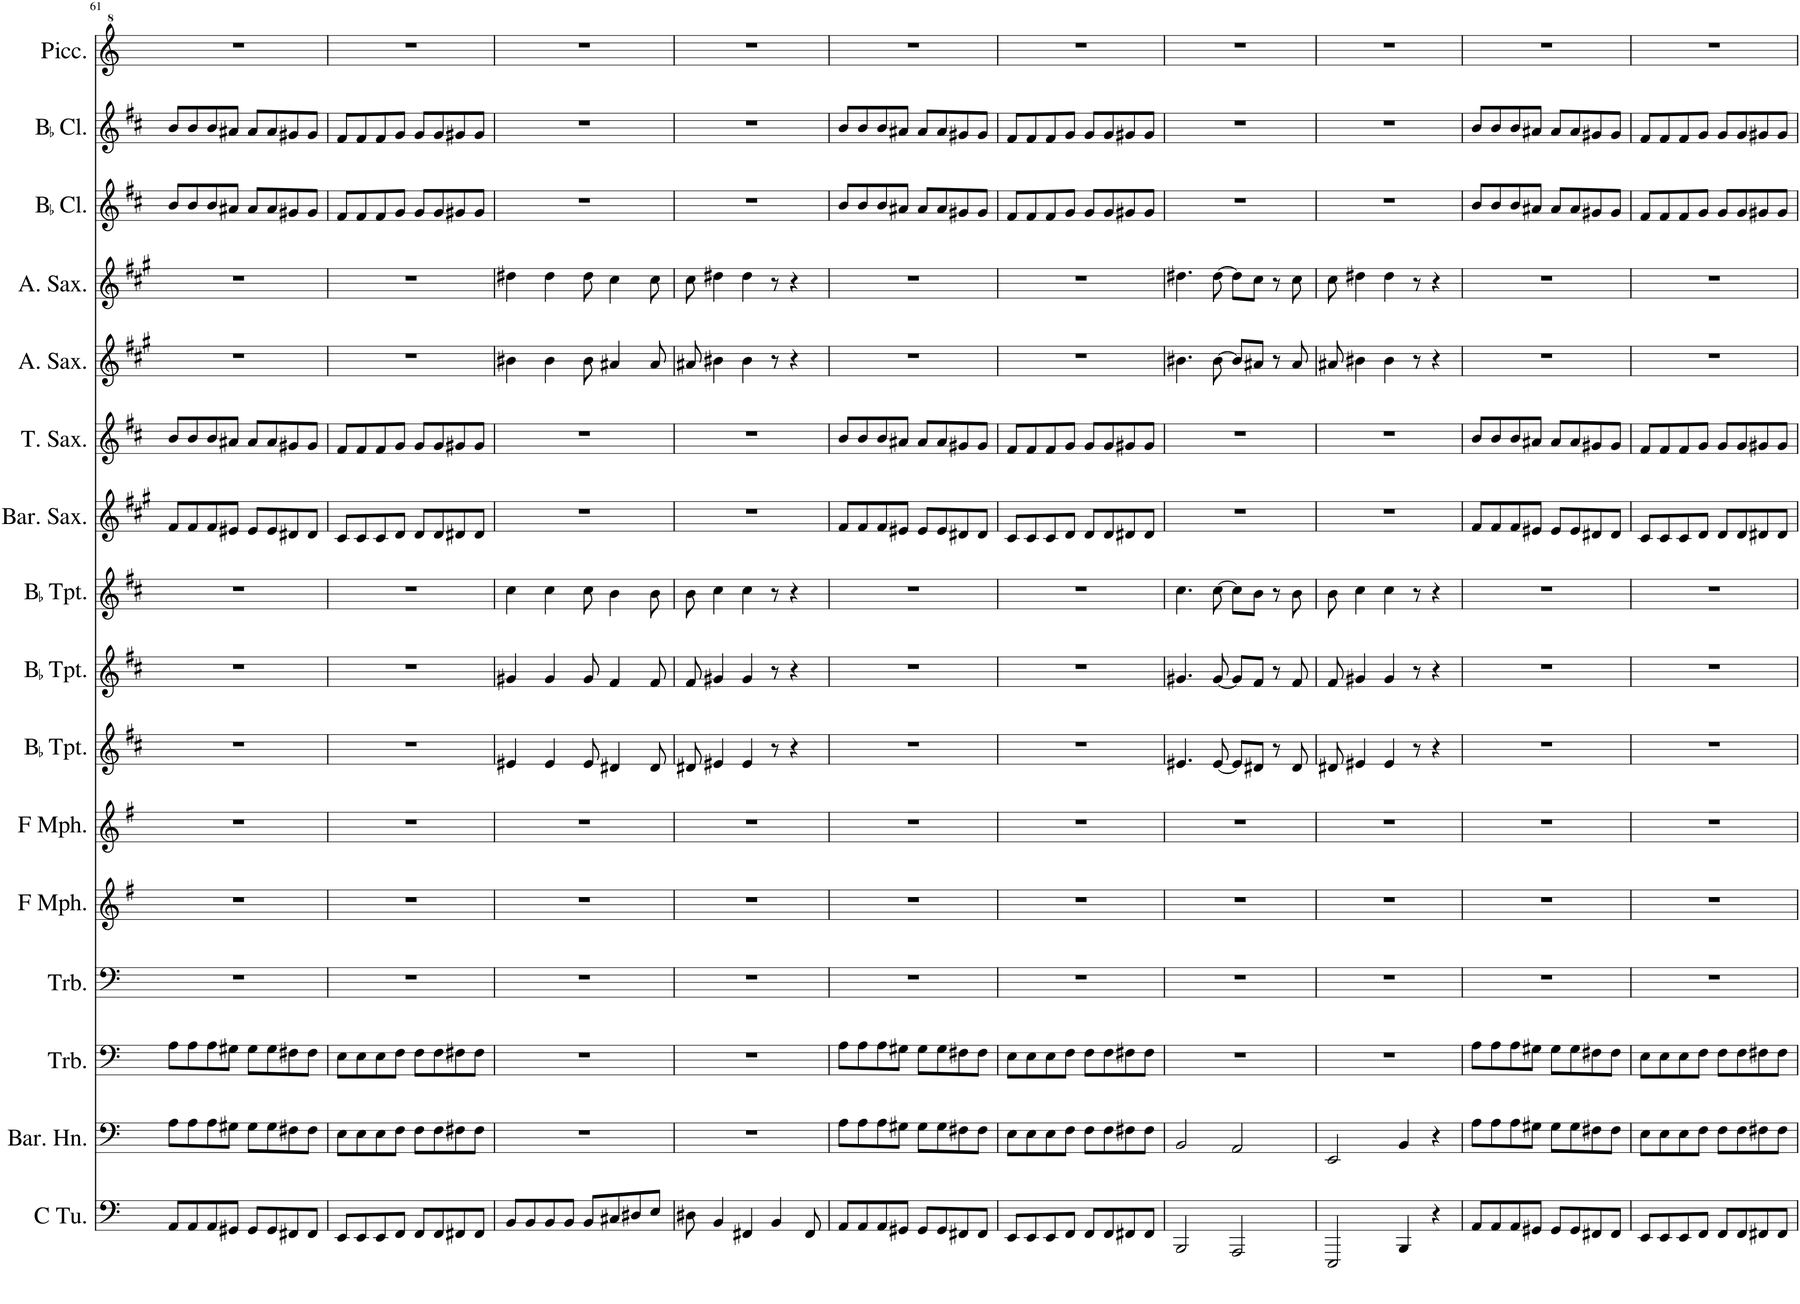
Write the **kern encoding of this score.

**kern	**kern	**kern	**kern	**kern	**kern	**kern	**kern	**kern	**kern	**kern	**kern	**kern	**kern	**kern	**kern
*part16	*part15	*part14	*part13	*part12	*part11	*part10	*part9	*part8	*part7	*part6	*part5	*part4	*part3	*part2	*part1
*staff16	*staff15	*staff14	*staff13	*staff12	*staff11	*staff10	*staff9	*staff8	*staff7	*staff6	*staff5	*staff4	*staff3	*staff2	*staff1
*I"C Tuba	*I"Baritone Horn	*I"Trombone	*I"Trombone	*I"F Mellophone	*I"F Mellophone	*I"BaccidentalFlat Trumpet	*I"BaccidentalFlat Trumpet	*I"BaccidentalFlat Trumpet	*I"Baritone Saxophone	*I"Tenor Saxophone	*I"Alto Saxophone	*I"Alto Saxophone	*I"BaccidentalFlat Clarinet	*I"BaccidentalFlat Clarinet	*I"Piccolo
*I'C Tu.	*I'Bar. Hn.	*I'Trb.	*I'Trb.	*I'F Mph.	*I'F Mph.	*I'BaccidentalFlat Tpt.	*I'BaccidentalFlat Tpt.	*I'BaccidentalFlat Tpt.	*I'Bar. Sax.	*I'T. Sax.	*I'A. Sax.	*I'A. Sax.	*I'BaccidentalFlat Cl.	*I'BaccidentalFlat Cl.	*I'Picc.
!!LO:PB:g=z
*clefF4	*clefF4	*clefF4	*clefF4	*clefG2	*clefG2	*clefG2	*clefG2	*clefG2	*clefG2	*clefG2	*clefG2	*clefG2	*clefG2	*clefG2	*clefG^2
*	*Trd4c7	*	*	*Trd4c7	*Trd4c7	*Trd1c2	*Trd1c2	*Trd1c2	*Trd12c21	*Trd8c14	*Trd5c9	*Trd5c9	*Trd1c2	*Trd1c2	*Trd-7c-12
*k[]	*k[]	*k[]	*k[]	*k[f#]	*k[f#]	*k[f#c#]	*k[f#c#]	*k[f#c#]	*k[f#c#g#]	*k[f#c#]	*k[f#c#g#]	*k[f#c#g#]	*k[f#c#]	*k[f#c#]	*k[]
*M4/4	*M4/4	*M4/4	*M4/4	*M4/4	*M4/4	*M4/4	*M4/4	*M4/4	*M4/4	*M4/4	*M4/4	*M4/4	*M4/4	*M4/4	*M4/4
=61	=61	=61	=61	=61	=61	=61	=61	=61	=61	=61	=61	=61	=61	=61	=61
8AA/L	8A\L	8A\L	1r	1r	1r	1r	1r	1r	8f#/L	8b/L	1r	1r	8b/L	8b/L	1r
8AA/	8A\	8A\	.	.	.	.	.	.	8f#/	8b/	.	.	8b/	8b/	.
8AA/	8A\	8A\	.	.	.	.	.	.	8f#/	8b/	.	.	8b/	8b/	.
8GG#X/J	8G#X\J	8G#X\J	.	.	.	.	.	.	8e#X/J	8a#X/J	.	.	8a#X/J	8a#X/J	.
8GG#/L	8G#\L	8G#\L	.	.	.	.	.	.	8e#/L	8a#/L	.	.	8a#/L	8a#/L	.
8GG#/	8G#\	8G#\	.	.	.	.	.	.	8e#/	8a#/	.	.	8a#/	8a#/	.
8FF#X/	8F#X\	8F#X\	.	.	.	.	.	.	8d#X/	8g#X/	.	.	8g#X/	8g#X/	.
8FF#/J	8F#\J	8F#\J	.	.	.	.	.	.	8d#/J	8g#/J	.	.	8g#/J	8g#/J	.
=62	=62	=62	=62	=62	=62	=62	=62	=62	=62	=62	=62	=62	=62	=62	=62
8EE/L	8E\L	8E\L	1r	1r	1r	1r	1r	1r	8c#/L	8f#/L	1r	1r	8f#/L	8f#/L	1r
8EE/	8E\	8E\	.	.	.	.	.	.	8c#/	8f#/	.	.	8f#/	8f#/	.
8EE/	8E\	8E\	.	.	.	.	.	.	8c#/	8f#/	.	.	8f#/	8f#/	.
8FF/J	8F\J	8F\J	.	.	.	.	.	.	8d/J	8g/J	.	.	8g/J	8g/J	.
8FF/L	8F\L	8F\L	.	.	.	.	.	.	8d/L	8g/L	.	.	8g/L	8g/L	.
8FF/	8F\	8F\	.	.	.	.	.	.	8d/	8g/	.	.	8g/	8g/	.
8FF#X/	8F#X\	8F#X\	.	.	.	.	.	.	8d#X/	8g#X/	.	.	8g#X/	8g#X/	.
8FF#/J	8F#\J	8F#\J	.	.	.	.	.	.	8d#/J	8g#/J	.	.	8g#/J	8g#/J	.
=63	=63	=63	=63	=63	=63	=63	=63	=63	=63	=63	=63	=63	=63	=63	=63
8BB/L	1r	1r	1r	1r	1r	4e#X/	4g#X/	4cc#\	1r	1r	4b#X\	4dd#X\	1r	1r	1r
8BB/	.	.	.	.	.	.	.	.	.	.	.	.	.	.	.
8BB/	.	.	.	.	.	4e#/	4g#/	4cc#\	.	.	4b#\	4dd#\	.	.	.
8BB/J	.	.	.	.	.	.	.	.	.	.	.	.	.	.	.
8BB/L	.	.	.	.	.	8e#/	8g#/	8cc#\	.	.	8b#\	8dd#\	.	.	.
8C#X/	.	.	.	.	.	4d#X/	4f#/	4b\	.	.	4a#X/	4cc#\	.	.	.
8D#X/	.	.	.	.	.	.	.	.	.	.	.	.	.	.	.
8E/J	.	.	.	.	.	8d#/	8f#/	8b\	.	.	8a#/	8cc#\	.	.	.
=64	=64	=64	=64	=64	=64	=64	=64	=64	=64	=64	=64	=64	=64	=64	=64
8D#X\	1r	1r	1r	1r	1r	8d#X/	8f#/	8b\	1r	1r	8a#X/	8cc#\	1r	1r	1r
4BB/	.	.	.	.	.	4e#X/	4g#X/	4cc#\	.	.	4b#X\	4dd#X\	.	.	.
4FF#X/	.	.	.	.	.	4e#/	4g#/	4cc#\	.	.	4b#\	4dd#\	.	.	.
4BB/	.	.	.	.	.	8r	8r	8r	.	.	8r	8r	.	.	.
.	.	.	.	.	.	4r	4r	4r	.	.	4r	4r	.	.	.
8FF#/	.	.	.	.	.	.	.	.	.	.	.	.	.	.	.
=65	=65	=65	=65	=65	=65	=65	=65	=65	=65	=65	=65	=65	=65	=65	=65
8AA/L	8A\L	8A\L	1r	1r	1r	1r	1r	1r	8f#/L	8b/L	1r	1r	8b/L	8b/L	1r
8AA/	8A\	8A\	.	.	.	.	.	.	8f#/	8b/	.	.	8b/	8b/	.
8AA/	8A\	8A\	.	.	.	.	.	.	8f#/	8b/	.	.	8b/	8b/	.
8GG#X/J	8G#X\J	8G#X\J	.	.	.	.	.	.	8e#X/J	8a#X/J	.	.	8a#X/J	8a#X/J	.
8GG#/L	8G#\L	8G#\L	.	.	.	.	.	.	8e#/L	8a#/L	.	.	8a#/L	8a#/L	.
8GG#/	8G#\	8G#\	.	.	.	.	.	.	8e#/	8a#/	.	.	8a#/	8a#/	.
8FF#X/	8F#X\	8F#X\	.	.	.	.	.	.	8d#X/	8g#X/	.	.	8g#X/	8g#X/	.
8FF#/J	8F#\J	8F#\J	.	.	.	.	.	.	8d#/J	8g#/J	.	.	8g#/J	8g#/J	.
=66	=66	=66	=66	=66	=66	=66	=66	=66	=66	=66	=66	=66	=66	=66	=66
8EE/L	8E\L	8E\L	1r	1r	1r	1r	1r	1r	8c#/L	8f#/L	1r	1r	8f#/L	8f#/L	1r
8EE/	8E\	8E\	.	.	.	.	.	.	8c#/	8f#/	.	.	8f#/	8f#/	.
8EE/	8E\	8E\	.	.	.	.	.	.	8c#/	8f#/	.	.	8f#/	8f#/	.
8FF/J	8F\J	8F\J	.	.	.	.	.	.	8d/J	8g/J	.	.	8g/J	8g/J	.
8FF/L	8F\L	8F\L	.	.	.	.	.	.	8d/L	8g/L	.	.	8g/L	8g/L	.
8FF/	8F\	8F\	.	.	.	.	.	.	8d/	8g/	.	.	8g/	8g/	.
8FF#X/	8F#X\	8F#X\	.	.	.	.	.	.	8d#X/	8g#X/	.	.	8g#X/	8g#X/	.
8FF#/J	8F#\J	8F#\J	.	.	.	.	.	.	8d#/J	8g#/J	.	.	8g#/J	8g#/J	.
=67	=67	=67	=67	=67	=67	=67	=67	=67	=67	=67	=67	=67	=67	=67	=67
2BBB/	2BB/	1r	1r	1r	1r	4.e#X/	4.g#X/	4.cc#\	1r	1r	4.b#X\	4.dd#X\	1r	1r	1r
.	.	.	.	.	.	[8e#/	[8g#/	[8cc#\	.	.	[8b#\	[8dd#\	.	.	.
2AAA/	2AA/	.	.	.	.	8e#/L]	8g#/L]	8cc#\L]	.	.	8b#/L]	8dd#\L]	.	.	.
.	.	.	.	.	.	8d#X/J	8f#/J	8b\J	.	.	8a#X/J	8cc#\J	.	.	.
.	.	.	.	.	.	8r	8r	8r	.	.	8r	8r	.	.	.
.	.	.	.	.	.	8d#/	8f#/	8b\	.	.	8a#/	8cc#\	.	.	.
=68	=68	=68	=68	=68	=68	=68	=68	=68	=68	=68	=68	=68	=68	=68	=68
2EEE/	2EE/	1r	1r	1r	1r	8d#X/	8f#/	8b\	1r	1r	8a#X/	8cc#\	1r	1r	1r
.	.	.	.	.	.	4e#X/	4g#X/	4cc#\	.	.	4b#X\	4dd#X\	.	.	.
.	.	.	.	.	.	4e#/	4g#/	4cc#\	.	.	4b#\	4dd#\	.	.	.
4BBB/	4BB/	.	.	.	.	.	.	.	.	.	.	.	.	.	.
.	.	.	.	.	.	8r	8r	8r	.	.	8r	8r	.	.	.
4r	4r	.	.	.	.	4r	4r	4r	.	.	4r	4r	.	.	.
=69	=69	=69	=69	=69	=69	=69	=69	=69	=69	=69	=69	=69	=69	=69	=69
8AA/L	8A\L	8A\L	1r	1r	1r	1r	1r	1r	8f#/L	8b/L	1r	1r	8b/L	8b/L	1r
8AA/	8A\	8A\	.	.	.	.	.	.	8f#/	8b/	.	.	8b/	8b/	.
8AA/	8A\	8A\	.	.	.	.	.	.	8f#/	8b/	.	.	8b/	8b/	.
8GG#X/J	8G#X\J	8G#X\J	.	.	.	.	.	.	8e#X/J	8a#X/J	.	.	8a#X/J	8a#X/J	.
8GG#/L	8G#\L	8G#\L	.	.	.	.	.	.	8e#/L	8a#/L	.	.	8a#/L	8a#/L	.
8GG#/	8G#\	8G#\	.	.	.	.	.	.	8e#/	8a#/	.	.	8a#/	8a#/	.
8FF#X/	8F#X\	8F#X\	.	.	.	.	.	.	8d#X/	8g#X/	.	.	8g#X/	8g#X/	.
8FF#/J	8F#\J	8F#\J	.	.	.	.	.	.	8d#/J	8g#/J	.	.	8g#/J	8g#/J	.
=70	=70	=70	=70	=70	=70	=70	=70	=70	=70	=70	=70	=70	=70	=70	=70
8EE/L	8E\L	8E\L	1r	1r	1r	1r	1r	1r	8c#/L	8f#/L	1r	1r	8f#/L	8f#/L	1r
8EE/	8E\	8E\	.	.	.	.	.	.	8c#/	8f#/	.	.	8f#/	8f#/	.
8EE/	8E\	8E\	.	.	.	.	.	.	8c#/	8f#/	.	.	8f#/	8f#/	.
8FF/J	8F\J	8F\J	.	.	.	.	.	.	8d/J	8g/J	.	.	8g/J	8g/J	.
8FF/L	8F\L	8F\L	.	.	.	.	.	.	8d/L	8g/L	.	.	8g/L	8g/L	.
8FF/	8F\	8F\	.	.	.	.	.	.	8d/	8g/	.	.	8g/	8g/	.
8FF#X/	8F#X\	8F#X\	.	.	.	.	.	.	8d#X/	8g#X/	.	.	8g#X/	8g#X/	.
8FF#/J	8F#\J	8F#\J	.	.	.	.	.	.	8d#/J	8g#/J	.	.	8g#/J	8g#/J	.
=	=	=	=	=	=	=	=	=	=	=	=	=	=	=	=
*-	*-	*-	*-	*-	*-	*-	*-	*-	*-	*-	*-	*-	*-	*-	*-
